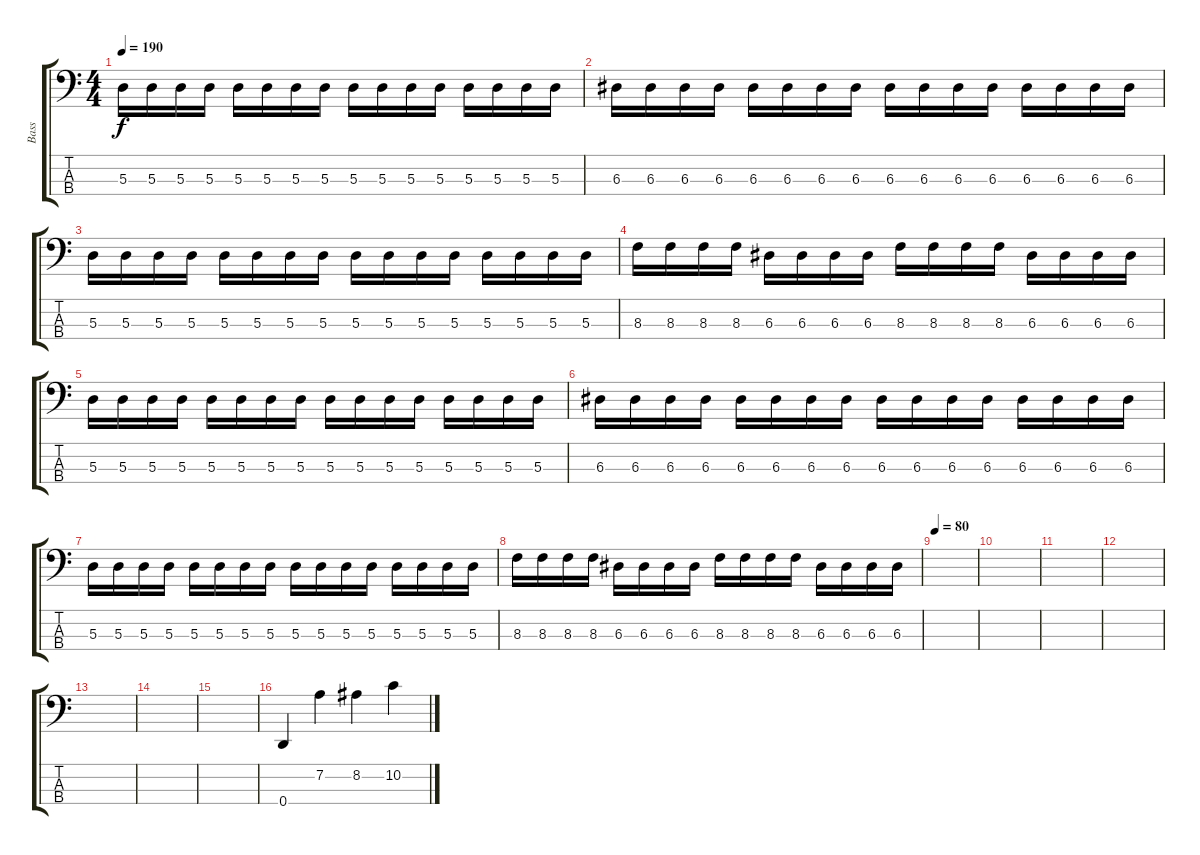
\track ("Bass" "Bass") {instrument electricbassfinger}
\staff {score tabs}
\tuning (G2 D2 A1 D1) {hide}
\ts (4 4)
\tempo 190
\clef f4
\ks c
5.3.16{dy f} 5.3.16 5.3.16 5.3.16 5.3.16 5.3.16 5.3.16 5.3.16 5.3.16 5.3.16 5.3.16 5.3.16 5.3.16 5.3.16 5.3.16 5.3.16 |
6.3.16 6.3.16 6.3.16 6.3.16 6.3.16 6.3.16 6.3.16 6.3.16 6.3.16 6.3.16 6.3.16 6.3.16 6.3.16 6.3.16 6.3.16 6.3.16 |
5.3.16 5.3.16 5.3.16 5.3.16 5.3.16 5.3.16 5.3.16 5.3.16 5.3.16 5.3.16 5.3.16 5.3.16 5.3.16 5.3.16 5.3.16 5.3.16 |
8.3.16 8.3.16 8.3.16 8.3.16 6.3.16 6.3.16 6.3.16 6.3.16 8.3.16 8.3.16 8.3.16 8.3.16 6.3.16 6.3.16 6.3.16 6.3.16 |
5.3.16 5.3.16 5.3.16 5.3.16 5.3.16 5.3.16 5.3.16 5.3.16 5.3.16 5.3.16 5.3.16 5.3.16 5.3.16 5.3.16 5.3.16 5.3.16 |
6.3.16 6.3.16 6.3.16 6.3.16 6.3.16 6.3.16 6.3.16 6.3.16 6.3.16 6.3.16 6.3.16 6.3.16 6.3.16 6.3.16 6.3.16 6.3.16 |
5.3.16 5.3.16 5.3.16 5.3.16 5.3.16 5.3.16 5.3.16 5.3.16 5.3.16 5.3.16 5.3.16 5.3.16 5.3.16 5.3.16 5.3.16 5.3.16 |
8.3.16 8.3.16 8.3.16 8.3.16 6.3.16 6.3.16 6.3.16 6.3.16 8.3.16 8.3.16 8.3.16 8.3.16 6.3.16 6.3.16 6.3.16 6.3.16 |
\tempo 80
|
|
|
|
|
|
|
0.4.4 7.2.4 8.2.4 10.2.4
